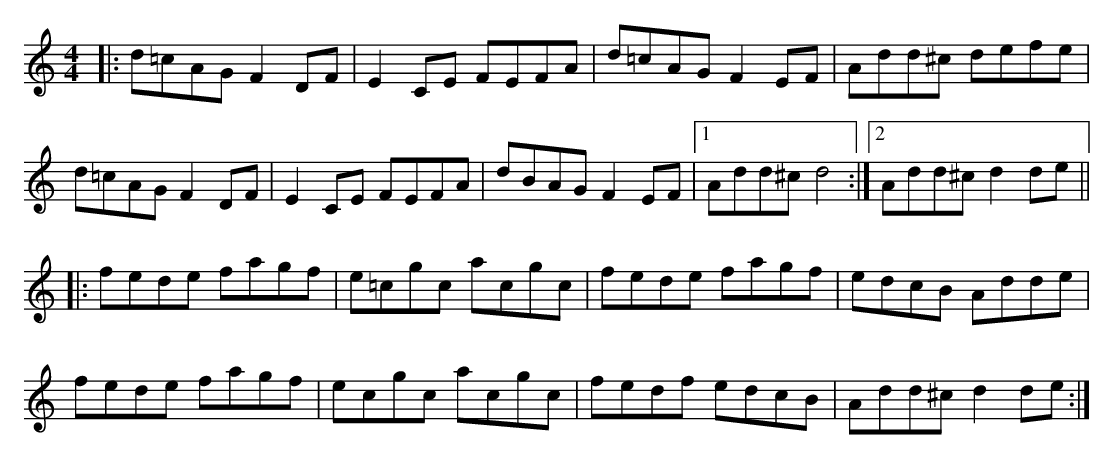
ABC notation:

X:1
M:4/4
K:Ddor
|:d=cAG F2DF|E2CE FEFA|d=cAG F2EF|Add^c defe|
d=cAG F2DF|E2CE FEFA|dBAG F2EF|1 Add^c d4:|2 Add^c d2de||
|:fede fagf|e=cgc acgc|fede fagf|edcB Adde|
fede fagf|ecgc acgc|fedf edcB|Add^c d2de:|
